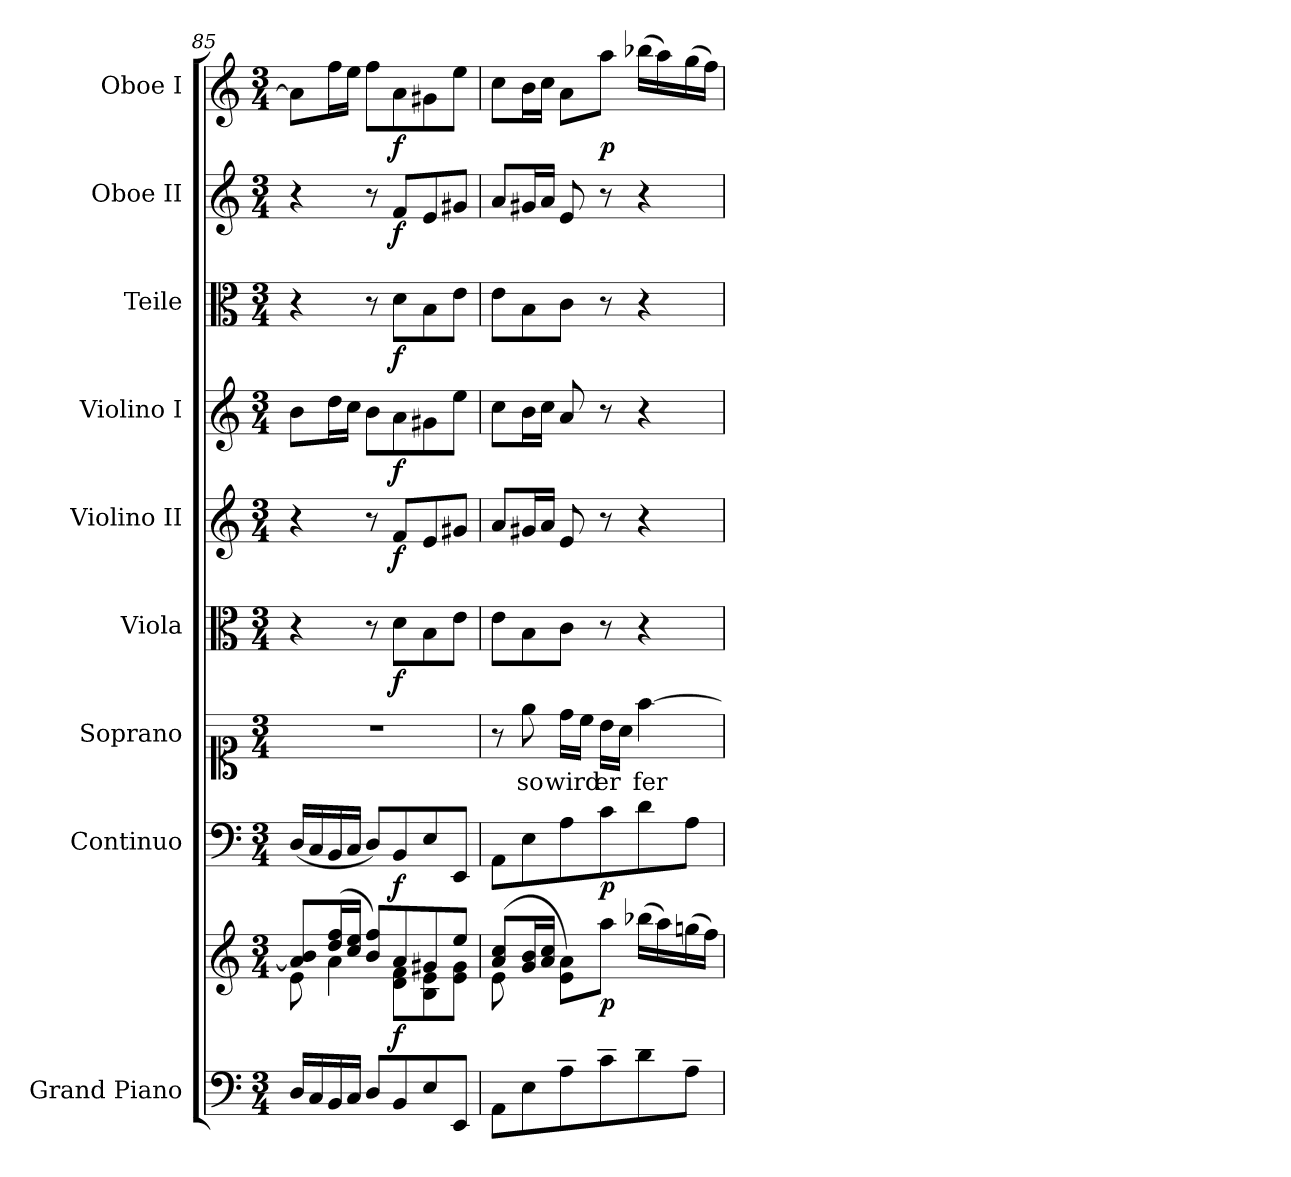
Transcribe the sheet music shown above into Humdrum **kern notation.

**kern	**kern	**dynam	**kern	**dynam	**kern	**text	**kern	**dynam	**kern	**dynam	**kern	**dynam	**kern	**dynam	**kern	**dynam	**kern	**dynam
*part9	*part9	*part9	*part8	*part8	*part7	*part7	*part6	*part6	*part5	*part5	*part4	*part4	*part3	*part3	*part2	*part2	*part1	*part1
*staff10	*staff9	*staff9/10	*staff8	*staff8	*staff7	*staff7	*staff6	*staff6	*staff5	*staff5	*staff4	*staff4	*staff3	*staff3	*staff2	*staff2	*staff1	*staff1
*I"Grand Piano	*	*	*I"Continuo	*	*I"Soprano	*	*I"Viola	*	*I"Violino II	*	*I"Violino I	*	*I"Teile	*	*I"Oboe II	*	*I"Oboe I	*
*I'Pno	*	*	*	*	*	*	*	*	*	*	*	*	*	*	*I'Ob	*	*I'Ob	*
!!LO:PB:g=z
*clefF4	*clefG2	*	*clefF4	*	*clefC1	*	*clefC3	*	*clefG2	*	*clefG2	*	*clefC3	*	*clefG2	*	*clefG2	*
*k[]	*k[]	*	*k[]	*	*k[]	*	*k[]	*	*k[]	*	*k[]	*	*k[]	*	*k[]	*	*k[]	*
*M3/4	*M3/4	*	*M3/4	*	*M3/4	*	*M3/4	*	*M3/4	*	*M3/4	*	*M3/4	*	*M3/4	*	*M3/4	*
=85	=85	=85	=85	=85	=85	=85	=85	=85	=85	=85	=85	=85	=85	=85	=85	=85	=85	=85
*	*^	*	*	*	*	*	*	*	*	*	*	*	*	*	*	*	*	*
16D/LL	8a/] 8b/L	8e\	.	(<16D/LL	.	2.r	.	4r	.	4r	.	8b\L	.	4r	.	4r	.	8a\L]	.
16C/	.	.	.	16C/	.	.	.	.	.	.	.	.	.	.	.	.	.	.	.
16BB/	(>16dd/ 16ff/L	4a\	.	16BB/	.	.	.	.	.	.	.	16dd\L	.	.	.	.	.	16ff\L	.
16C/JJ	16cc/ 16ee/JJ	.	.	16C/JJ	.	.	.	.	.	.	.	16cc\JJ	.	.	.	.	.	16ee\JJ	.
8D/L	8b/ 8ff/L)	.	.	8D/L)	.	.	.	8r	.	8r	.	8b\L	.	8r	.	8r	.	8ff\L	.
!	!	!	!LO:DY:b	!	!LO:DY:b	!	!	!	!LO:DY:b	!	!LO:DY:b	!	!LO:DY:b	!	!LO:DY:b	!	!LO:DY:b	!	!LO:DY:b
8BB/	8a/	8d\ 8f\L	f	8BB/	f	.	.	8d\L	f	8f/L	f	8a\	f	8d\L	f	8f/L	f	8a\	f
8E/	8g#X/	8B\ 8e\	.	8E/	.	.	.	8B\	.	8e/	.	8g#X\	.	8B\	.	8e/	.	8g#X\	.
8EE/J	8ee/J	8e\ 8g#\J	.	8EE/J	.	.	.	8e\J	.	8g#X/J	.	8ee\J	.	8e\J	.	8g#X/J	.	8ee\J	.
=86	=86	=86	=86	=86	=86	=86	=86	=86	=86	=86	=86	=86	=86	=86	=86	=86	=86	=86	=86
*^	*	*	*	*	*	*	*	*	*	*	*	*	*	*	*	*	*	*	*
8ryy	8AA\L	(>8a/ 8cc/L	8e\L	.	8AA\L	.	8r	.	8e\L	.	8a/L	.	8cc\L	.	8e\L	.	8a/L	.	8cc\L	.
!	!	!	!	!	!	!	!	!LO:LY:b	!	!	!	!	!	!	!	!	!	!	!	!
8B/	8E\	16g/ 16b/L	2ryy	.	8E\	.	8ee\	so	8B\	.	16g#X/L	.	16b\L	.	8B\	.	16g#X/L	.	16b\L	.
.	.	16a/ 16cc/JJ	.	.	.	.	.	.	.	.	16a/JJ	.	16cc\JJ	.	.	.	16a/JJ	.	16cc\JJ	.
!	!	!	!	!	!	!	!	!LO:LY:b	!	!	!	!	!	!	!	!	!	!	!	!
8c/	8A\	8e\ 8a\L)	.	.	8A\	.	16dd\LL	wird	8c\J	.	8e/	.	8a/	.	8c\J	.	8e/	.	8a\L	.
.	.	.	.	.	.	.	16cc\JJ	.	.	.	.	.	.	.	.	.	.	.	.	.
!	!	!	!	!LO:DY:b	!	!LO:DY:b	!	!LO:LY:b	!	!	!	!	!	!	!	!	!	!	!	!LO:DY:b
8e/	8c\	8aa\J	.	p	8c\	p	16b\LL	er	8r	.	8r	.	8r	.	8r	.	8r	.	8aa\J	p
.	.	.	.	.	.	.	16a\JJ	.	.	.	.	.	.	.	.	.	.	.	.	.
!	!	!	!	!	!	!	!	!LO:LY:b	!	!	!	!	!	!	!	!	!	!	!	!
8f/	8d\	(>16bb-X\LL	.	.	8d\	.	[4ff\	fer-	4r	.	4r	.	4r	.	4r	.	4r	.	(>16bb-X\LL	.
.	.	16aa\)	.	.	.	.	.	.	.	.	.	.	.	.	.	.	.	.	16aa\)	.
8c/J	8A\J	(>16ggn\	8ryy	.	8A\J	.	.	.	.	.	.	.	.	.	.	.	.	.	(>16gg\	.
.	.	16ff\JJ)	.	.	.	.	.	.	.	.	.	.	.	.	.	.	.	.	16ff\JJ)	.
*v	*v	*	*	*	*	*	*	*	*	*	*	*	*	*	*	*	*	*	*	*
*	*v	*v	*	*	*	*	*	*	*	*	*	*	*	*	*	*	*	*	*
=	=	=	=	=	=	=	=	=	=	=	=	=	=	=	=	=	=	=
*-	*-	*-	*-	*-	*-	*-	*-	*-	*-	*-	*-	*-	*-	*-	*-	*-	*-	*-
